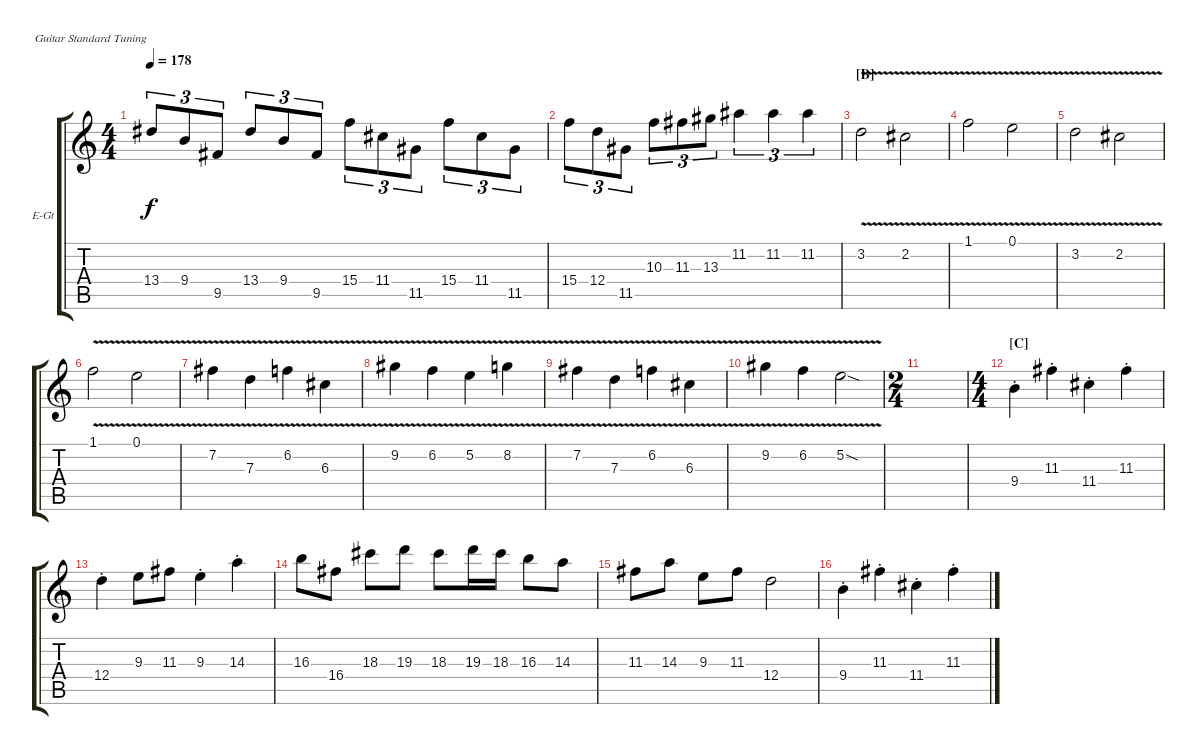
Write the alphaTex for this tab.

\defaultSystemsLayout 4
\bracketExtendMode groupsimilarinstruments
\firstSystemTrackNameOrientation horizontal
\otherSystemsTrackNameOrientation horizontal
\track ("Electric Guitar" "E-Gt") {instrument distortionguitar}
\staff {score tabs}
\tuning (E4 B3 G3 D3 A2 E2)
\ts (4 4)
\tempo 178
\clef g2
\ks c
13.4.8{tu (3 2) dy f} 9.4.8{tu (3 2)} 9.5.8{tu (3 2)} 13.4.8{tu (3 2)} 9.4.8{tu (3 2)} 9.5.8{tu (3 2)} 15.4.8{tu (3 2)} 11.4.8{tu (3 2)} 11.5.8{tu (3 2)} 15.4.8{tu (3 2)} 11.4.8{tu (3 2)} 11.5.8{tu (3 2)} |
15.4.8{tu (3 2)} 12.4.8{tu (3 2)} 11.5.8{tu (3 2)} 10.3.8{tu (3 2)} 11.3.8{tu (3 2)} 13.3.8{tu (3 2)} 11.2.4{tu (3 2)} 11.2.4{tu (3 2)} 11.2.4{tu (3 2)} |
\section ("B" "")
3.2{v}.2 2.2{v}.2 |
1.1{v}.2 0.1{v}.2 |
3.2{v}.2 2.2{v}.2 |
1.1{v}.2 0.1{v}.2 |
7.2{v}.4 7.3{v}.4 6.2{v}.4 6.3{v}.4 |
9.2{v}.4 6.2{v}.4 5.2{v}.4 8.2{v}.4 |
7.2{v}.4 7.3{v}.4 6.2{v}.4 6.3{v}.4 |
9.2{v}.4 6.2{v}.4 5.2{v sod}.2 |
\ts (2 4)
|
\ts (4 4)
\section ("C" "")
9.4{st}.4 11.3{st}.4 11.4{st}.4 11.3{st}.4 |
12.4{st}.4 9.3.8 11.3.8 9.3{st}.4 14.3{st}.4 |
16.3.8 16.4.8 18.3.8 19.3.8 18.3.8 19.3.16 18.3.16 16.3.8 14.3.8 |
11.3.8 14.3.8 9.3.8 11.3.8 12.4.2 |
9.4{st}.4 11.3{st}.4 11.4{st}.4 11.3{st}.4
